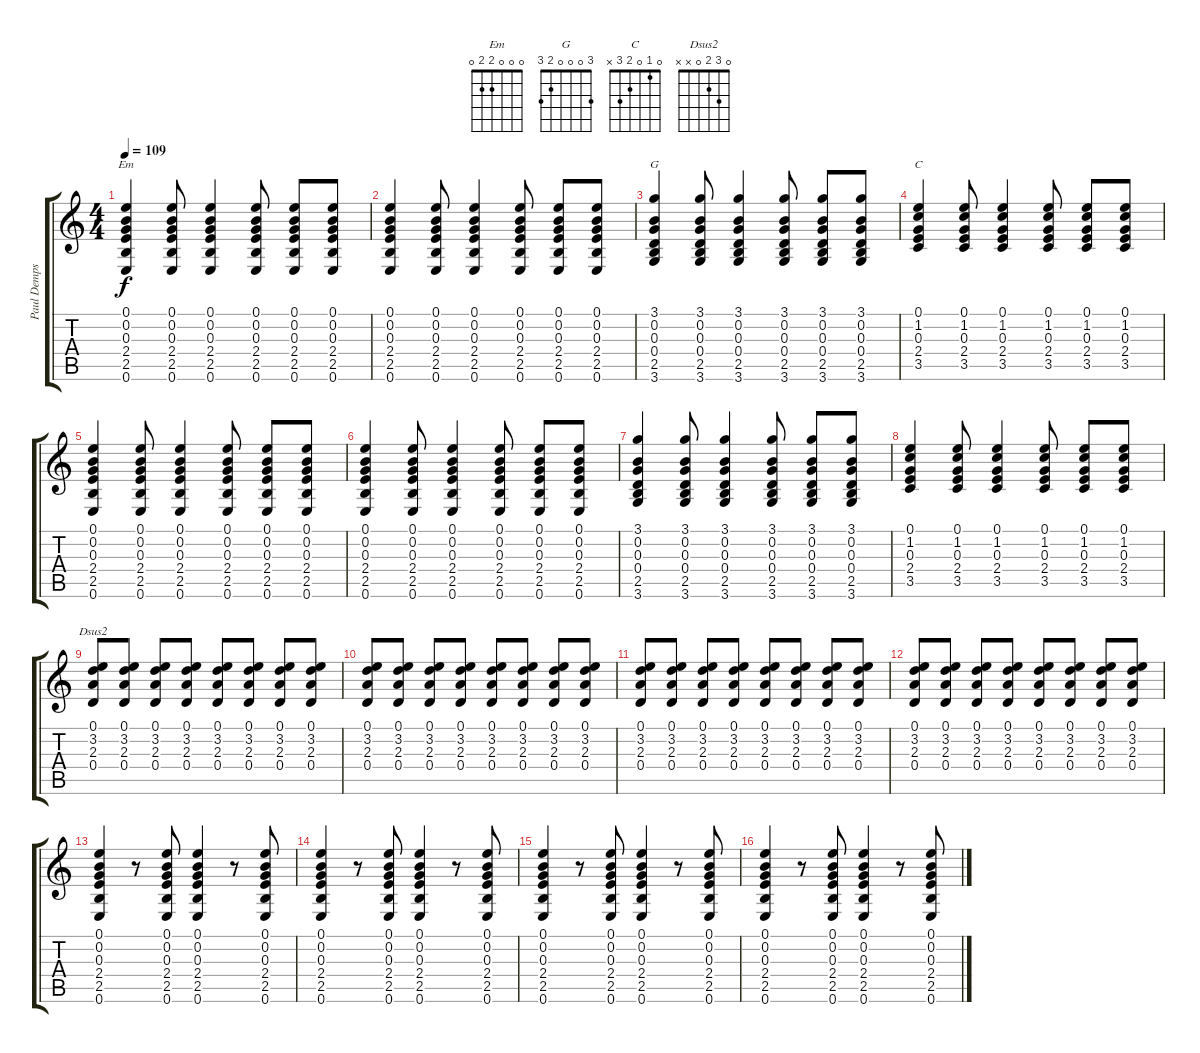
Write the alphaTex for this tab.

\track ("Paul Dempsy" "Paul Demps") {instrument acousticguitarsteel}
\staff {score tabs}
\tuning (E4 B3 G3 D3 A2 E2) {hide}
\chord ("Em" 0 0 0 2 2 0)
\chord ("G" 3 0 0 0 2 3)
\chord ("C" 0 1 0 2 3 x)
\chord ("Dsus2" 0 3 2 0 x x)
\ts (4 4)
\tempo 109
\clef g2
\ks c
(0.1 0.2 0.3 2.4 2.5 0.6).4{ch "Em" dy f} (0.1 0.2 0.3 2.4 2.5 0.6).8 (0.1 0.2 0.3 2.4 2.5 0.6).4 (0.1 0.2 0.3 2.4 2.5 0.6).8 (0.1 0.2 0.3 2.4 2.5 0.6).8 (0.1 0.2 0.3 2.4 2.5 0.6).8 |
(0.1 0.2 0.3 2.4 2.5 0.6).4 (0.1 0.2 0.3 2.4 2.5 0.6).8 (0.1 0.2 0.3 2.4 2.5 0.6).4 (0.1 0.2 0.3 2.4 2.5 0.6).8 (0.1 0.2 0.3 2.4 2.5 0.6).8 (0.1 0.2 0.3 2.4 2.5 0.6).8 |
(3.1 0.2 0.3 0.4 2.5 3.6).4{ch "G"} (3.1 0.2 0.3 0.4 2.5 3.6).8 (3.1 0.2 0.3 0.4 2.5 3.6).4 (3.1 0.2 0.3 0.4 2.5 3.6).8 (3.1 0.2 0.3 0.4 2.5 3.6).8 (3.1 0.2 0.3 0.4 2.5 3.6).8 |
(0.1 1.2 0.3 2.4 3.5).4{ch "C"} (0.1 1.2 0.3 2.4 3.5).8 (0.1 1.2 0.3 2.4 3.5).4 (0.1 1.2 0.3 2.4 3.5).8 (0.1 1.2 0.3 2.4 3.5).8 (0.1 1.2 0.3 2.4 3.5).8 |
(0.1 0.2 0.3 2.4 2.5 0.6).4 (0.1 0.2 0.3 2.4 2.5 0.6).8 (0.1 0.2 0.3 2.4 2.5 0.6).4 (0.1 0.2 0.3 2.4 2.5 0.6).8 (0.1 0.2 0.3 2.4 2.5 0.6).8 (0.1 0.2 0.3 2.4 2.5 0.6).8 |
(0.1 0.2 0.3 2.4 2.5 0.6).4 (0.1 0.2 0.3 2.4 2.5 0.6).8 (0.1 0.2 0.3 2.4 2.5 0.6).4 (0.1 0.2 0.3 2.4 2.5 0.6).8 (0.1 0.2 0.3 2.4 2.5 0.6).8 (0.1 0.2 0.3 2.4 2.5 0.6).8 |
(3.1 0.2 0.3 0.4 2.5 3.6).4 (3.1 0.2 0.3 0.4 2.5 3.6).8 (3.1 0.2 0.3 0.4 2.5 3.6).4 (3.1 0.2 0.3 0.4 2.5 3.6).8 (3.1 0.2 0.3 0.4 2.5 3.6).8 (3.1 0.2 0.3 0.4 2.5 3.6).8 |
(0.1 1.2 0.3 2.4 3.5).4 (0.1 1.2 0.3 2.4 3.5).8 (0.1 1.2 0.3 2.4 3.5).4 (0.1 1.2 0.3 2.4 3.5).8 (0.1 1.2 0.3 2.4 3.5).8 (0.1 1.2 0.3 2.4 3.5).8 |
(0.1 3.2 2.3 0.4).8{ch "Dsus2"} (0.1 3.2 2.3 0.4).8 (0.1 3.2 2.3 0.4).8 (0.1 3.2 2.3 0.4).8 (0.1 3.2 2.3 0.4).8 (0.1 3.2 2.3 0.4).8 (0.1 3.2 2.3 0.4).8 (0.1 3.2 2.3 0.4).8 |
(0.1 3.2 2.3 0.4).8 (0.1 3.2 2.3 0.4).8 (0.1 3.2 2.3 0.4).8 (0.1 3.2 2.3 0.4).8 (0.1 3.2 2.3 0.4).8 (0.1 3.2 2.3 0.4).8 (0.1 3.2 2.3 0.4).8 (0.1 3.2 2.3 0.4).8 |
(0.1 3.2 2.3 0.4).8 (0.1 3.2 2.3 0.4).8 (0.1 3.2 2.3 0.4).8 (0.1 3.2 2.3 0.4).8 (0.1 3.2 2.3 0.4).8 (0.1 3.2 2.3 0.4).8 (0.1 3.2 2.3 0.4).8 (0.1 3.2 2.3 0.4).8 |
(0.1 3.2 2.3 0.4).8 (0.1 3.2 2.3 0.4).8 (0.1 3.2 2.3 0.4).8 (0.1 3.2 2.3 0.4).8 (0.1 3.2 2.3 0.4).8 (0.1 3.2 2.3 0.4).8 (0.1 3.2 2.3 0.4).8 (0.1 3.2 2.3 0.4).8 |
(0.1 0.2 0.3 2.4 2.5 0.6).4 r.8 (0.1 0.2 0.3 2.4 2.5 0.6).8 (0.1 0.2 0.3 2.4 2.5 0.6).4 r.8 (0.1 0.2 0.3 2.4 2.5 0.6).8 |
(0.1 0.2 0.3 2.4 2.5 0.6).4 r.8 (0.1 0.2 0.3 2.4 2.5 0.6).8 (0.1 0.2 0.3 2.4 2.5 0.6).4 r.8 (0.1 0.2 0.3 2.4 2.5 0.6).8 |
(0.1 0.2 0.3 2.4 2.5 0.6).4 r.8 (0.1 0.2 0.3 2.4 2.5 0.6).8 (0.1 0.2 0.3 2.4 2.5 0.6).4 r.8 (0.1 0.2 0.3 2.4 2.5 0.6).8 |
(0.1 0.2 0.3 2.4 2.5 0.6).4 r.8 (0.1 0.2 0.3 2.4 2.5 0.6).8 (0.1 0.2 0.3 2.4 2.5 0.6).4 r.8 (0.1 0.2 0.3 2.4 2.5 0.6).8
